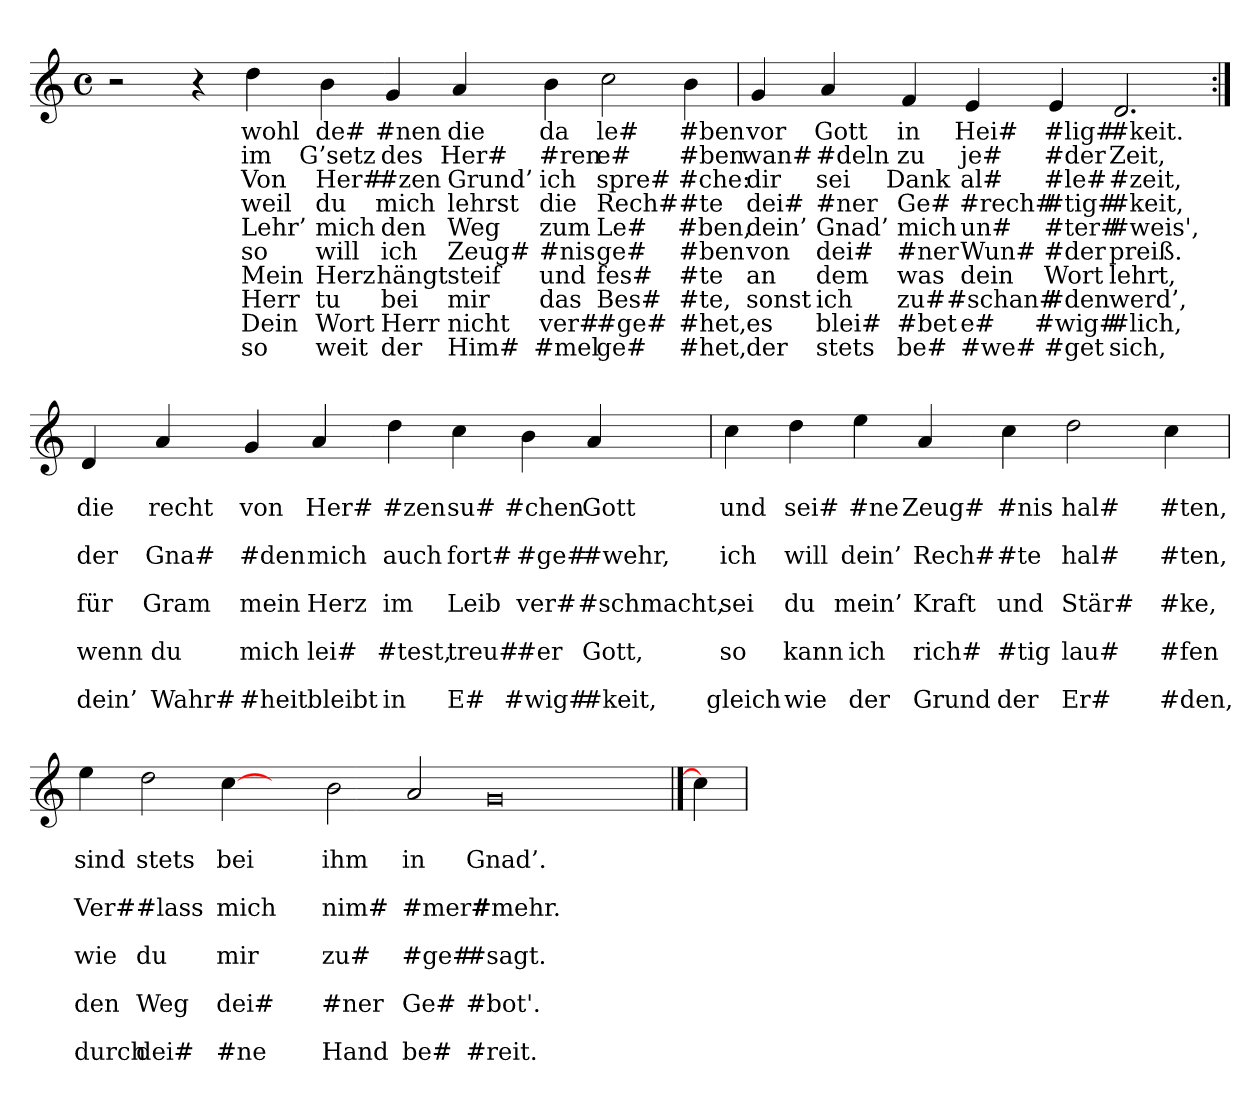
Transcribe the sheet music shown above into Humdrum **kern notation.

**kern	**text	**text	**text	**text	**text	**text	**text	**text	**text	**text
*part1	*part1	*part1	*part1	*part1	*part1	*part1	*part1	*part1	*part1	*part1
*staff1	*staff1	*staff1	*staff1	*staff1	*staff1	*staff1	*staff1	*staff1	*staff1	*staff1
*clefG2	*	*	*	*	*	*	*	*	*	*
*M4/4	*	*	*	*	*	*	*	*	*	*
*met(c)	*	*	*	*	*	*	*	*	*	*
=	=	=	=	=	=	=	=	=	=	=
2r	.	.	.	.	.	.	.	.	.	.
4r	.	.	.	.	.	.	.	.	.	.
4dd	wohl	im	Von	weil	Lehr’	so	Mein	Herr	Dein	so
4b	de#	G’setz	Her#	du	mich	will	Herz	tu	Wort	weit
4g	#nen	des	#zen	mich	den	ich	hängt	bei	Herr	der
4a	die	Her#	Grund’	lehrst	Weg	Zeug#	steif	mir	nicht	Him#
4b	da	#ren	ich	die	zum	#nis	und	das	ver#	#mel
2cc	le#	e#	spre#	Rech#	Le#	ge#	fes#	Bes#	#ge#	ge#
4b	#ben	#ben	#che:	#te	#ben,	#ben	#te	#te,	#het,	#het,
=	=	=	=	=	=	=	=	=	=	=
4g	vor	wan#	dir	dei#	dein’	von	an	sonst	es	der
4a	Gott	#deln	sei	#ner	Gnad’	dei#	dem	ich	blei#	stets
4f	in	zu	Dank	Ge#	mich	#ner	was	zu#	#bet	be#
4e	Hei#	je#	al#	#rech#	un#	Wun#	dein	#schan#	e#	#we#
4e	#lig#	#der	#le#	#tig#	#ter#	#der	Wort	#den	#wig#	#get
2.d	#keit.	Zeit,	#zeit,	#keit,	#weis',	preiß.	lehrt,	werd’,	#lich,	sich,
=:|!	=:|!	=:|!	=:|!	=:|!	=:|!	=:|!	=:|!	=:|!	=:|!	=:|!
4d	.	die	.	der	.	für	.	wenn	.	dein’
4a	.	recht	.	Gna#	.	Gram	.	du	.	Wahr#
4g	.	von	.	#den	.	mein	.	mich	.	#heit
4a	.	Her#	.	mich	.	Herz	.	lei#	.	bleibt
4dd	.	#zen	.	auch	.	im	.	#test,	.	in
4cc	.	su#	.	fort#	.	Leib	.	treu#	.	E#
4b	.	#chen	.	#ge#	.	ver#	.	#er	.	#wig#
4a	.	Gott	.	#wehr,	.	#schmacht,	.	Gott,	.	#keit,
=	=	=	=	=	=	=	=	=	=	=
4cc	.	und	.	ich	.	sei	.	so	.	gleich
4dd	.	sei#	.	will	.	du	.	kann	.	wie
4ee	.	#ne	.	dein’	.	mein’	.	ich	.	der
4a	.	Zeug#	.	Rech#	.	Kraft	.	rich#	.	Grund
4cc	.	#nis	.	#te	.	und	.	#tig	.	der
2dd	.	hal#	.	hal#	.	Stär#	.	lau#	.	Er#
4cc	.	#ten,	.	#ten,	.	#ke,	.	#fen	.	#den,
=	=	=	=	=	=	=	=	=	=	=
4ee	.	sind	.	Ver#	.	wie	.	den	.	durch
2dd	.	stets	.	#lass	.	du	.	Weg	.	dei#
[4cc	.	bei	.	mich	.	mir	.	dei#	.	#ne
4ryy	.	.	.	.	.	.	.	.	.	.
2b	.	ihm	.	nim#	.	zu#	.	#ner	.	Hand
2a	.	in	.	#mer#	.	#ge#	.	Ge#	.	be#
0g	.	Gnad’.	.	#mehr.	.	#sagt.	.	#bot'.	.	#reit.
==1	==1	==1	==1	==1	==1	==1	==1	==1	==1	==1
4cc]	.	.	.	.	.	.	.	.	.	.
=	=	=	=	=	=	=	=	=	=	=
*-	*-	*-	*-	*-	*-	*-	*-	*-	*-	*-
